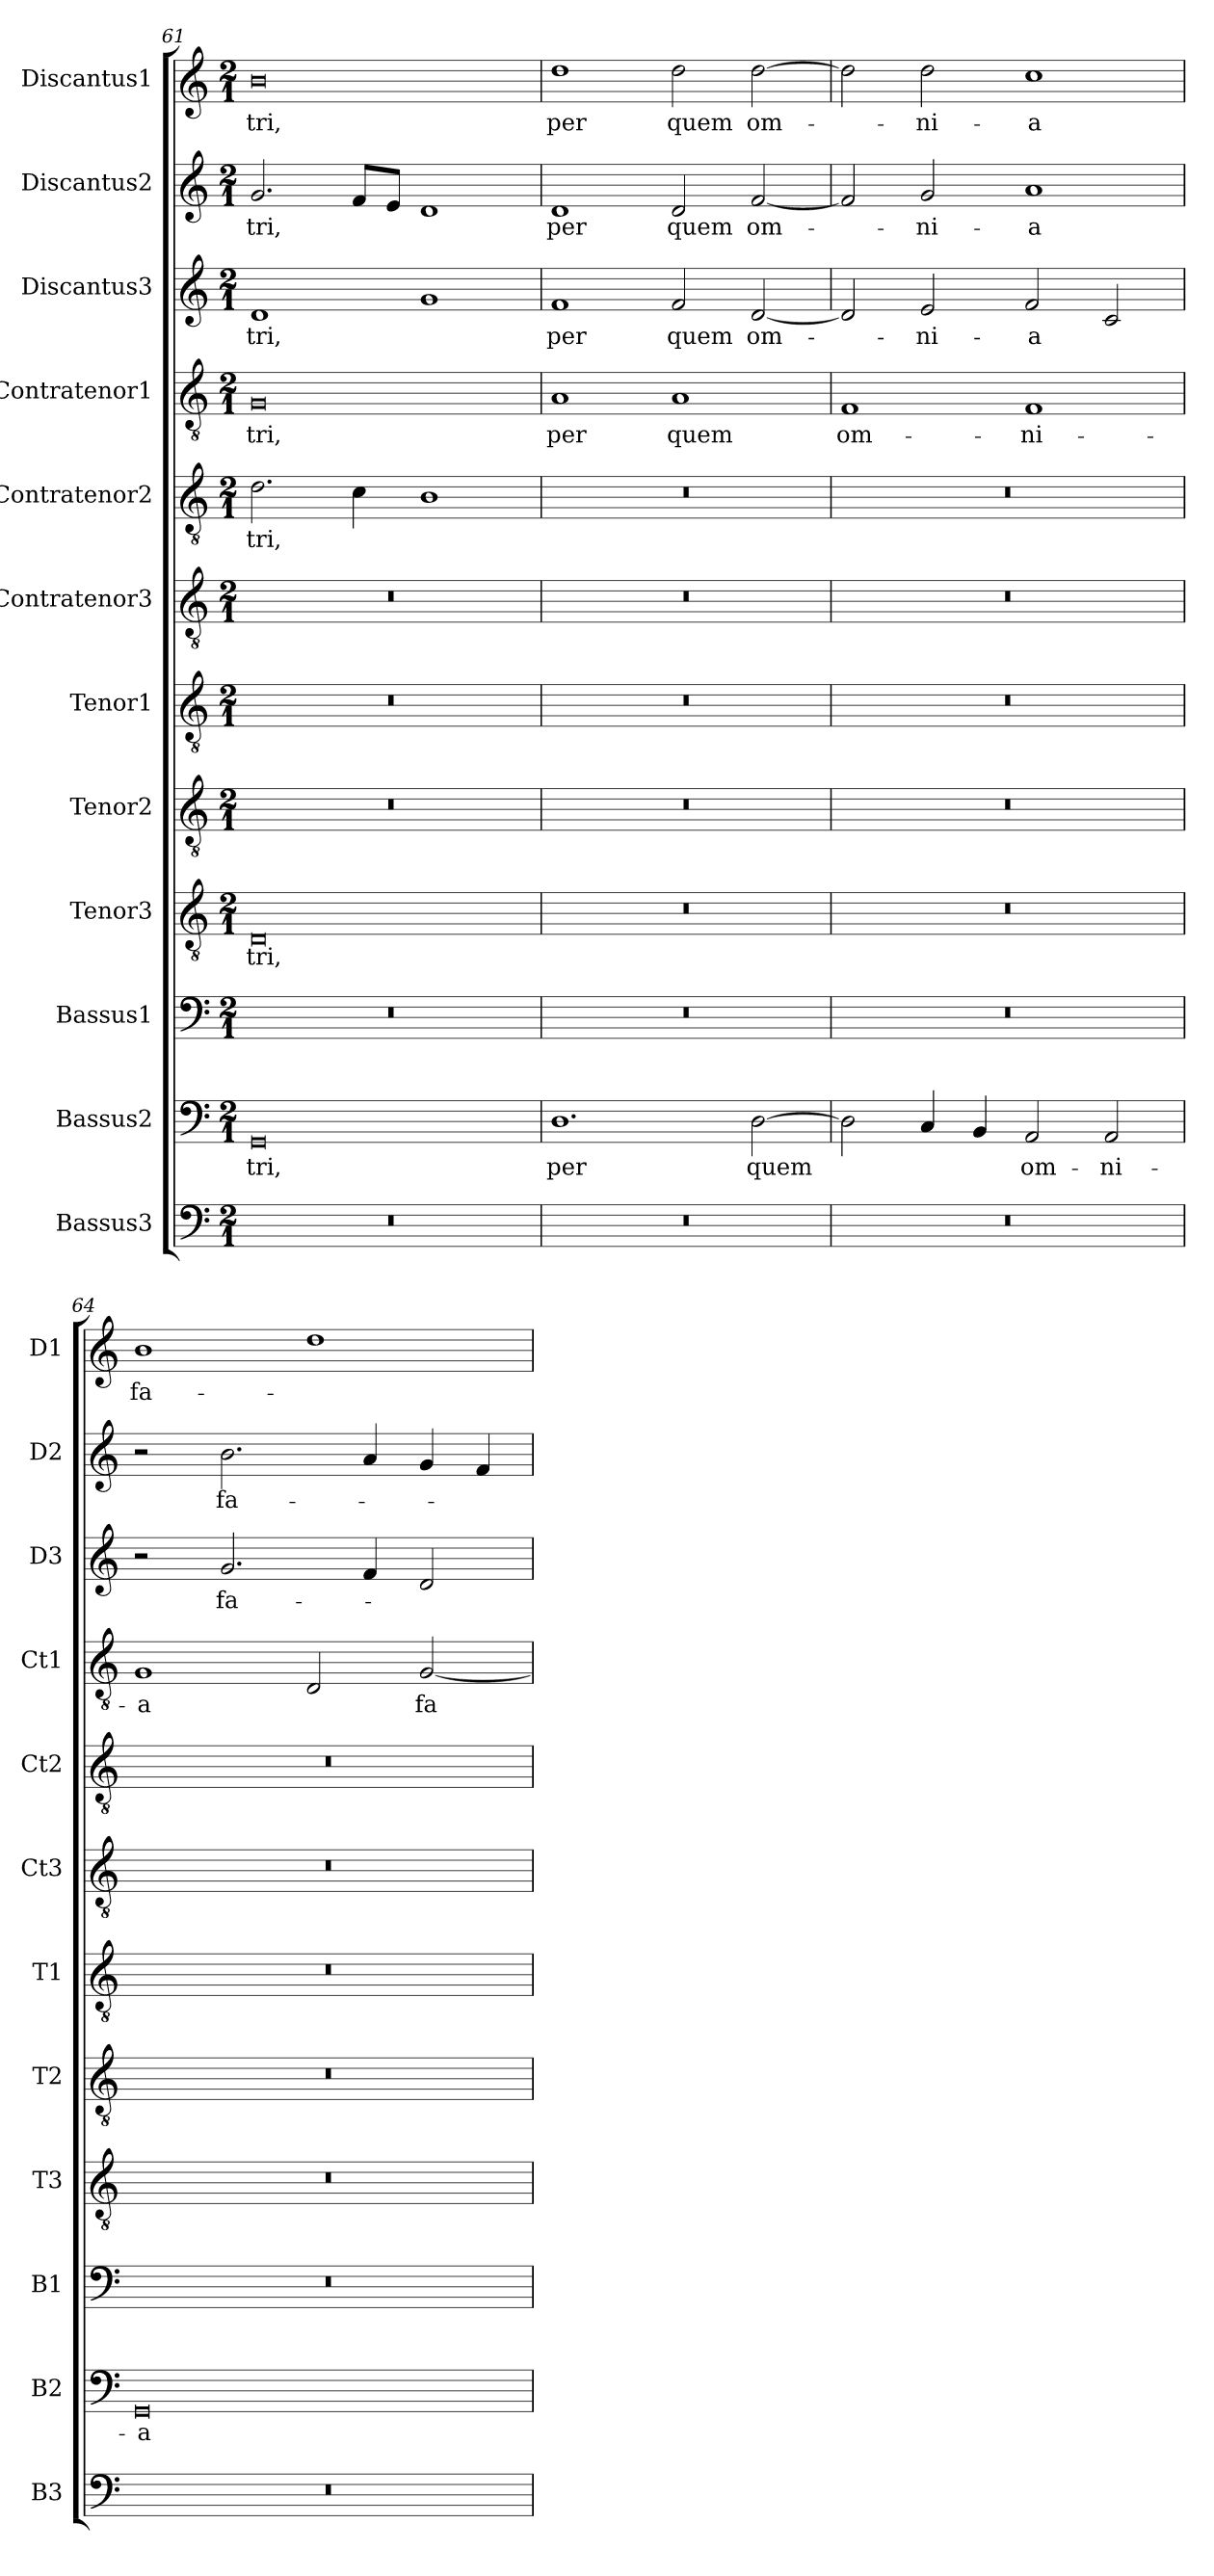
**kern	**kern	**text	**kern	**kern	**text	**kern	**kern	**kern	**kern	**text	**kern	**text	**kern	**text	**kern	**text	**kern	**text
*part12	*part11	*part11	*part10	*part9	*part9	*part8	*part7	*part6	*part5	*part5	*part4	*part4	*part3	*part3	*part2	*part2	*part1	*part1
*staff12	*staff11	*staff11	*staff10	*staff9	*staff9	*staff8	*staff7	*staff6	*staff5	*staff5	*staff4	*staff4	*staff3	*staff3	*staff2	*staff2	*staff1	*staff1
*I"Bassus3	*I"Bassus2	*	*I"Bassus1	*I"Tenor3	*	*I"Tenor2	*I"Tenor1	*I"Contratenor3	*I"Contratenor2	*	*I"Contratenor1	*	*I"Discantus3	*	*I"Discantus2	*	*I"Discantus1	*
*I'B3	*I'B2	*	*I'B1	*I'T3	*	*I'T2	*I'T1	*I'Ct3	*I'Ct2	*	*I'Ct1	*	*I'D3	*	*I'D2	*	*I'D1	*
*clefF4	*clefF4	*	*clefF4	*clefGv2	*	*clefGv2	*clefGv2	*clefGv2	*clefGv2	*	*clefGv2	*	*clefG2	*	*clefG2	*	*clefG2	*
*k[]	*k[]	*	*k[]	*k[]	*	*k[]	*k[]	*k[]	*k[]	*	*k[]	*	*k[]	*	*k[]	*	*k[]	*
*M2/1	*M2/1	*	*M2/1	*M2/1	*	*M2/1	*M2/1	*M2/1	*M2/1	*	*M2/1	*	*M2/1	*	*M2/1	*	*M2/1	*
=61	=61	=61	=61	=61	=61	=61	=61	=61	=61	=61	=61	=61	=61	=61	=61	=61	=61	=61
0r	0GG	-tri,	0r	0D	-tri,	0r	0r	0r	2.d	-tri,	0G	-tri,	1d	-tri,	2.g	-tri,	0b	-tri,
.	.	.	.	.	.	.	.	.	4c	.	.	.	.	.	8fL	.	.	.
.	.	.	.	.	.	.	.	.	.	.	.	.	.	.	8eJ	.	.	.
.	.	.	.	.	.	.	.	.	1B	.	.	.	1g	.	1d	.	.	.
=62	=62	=62	=62	=62	=62	=62	=62	=62	=62	=62	=62	=62	=62	=62	=62	=62	=62	=62
0r	1.D	per	0r	0r	.	0r	0r	0r	0r	.	1A	per	1f	per	1d	per	1dd	per
.	.	.	.	.	.	.	.	.	.	.	1A	quem	2f	quem	2d	quem	2dd	quem
.	[2D	quem	.	.	.	.	.	.	.	.	.	.	[2d	om-	[2f	om-	[2dd	om-
=63	=63	=63	=63	=63	=63	=63	=63	=63	=63	=63	=63	=63	=63	=63	=63	=63	=63	=63
0r	2D]	.	0r	0r	.	0r	0r	0r	0r	.	1F	om-	2d]	.	2f]	.	2dd]	.
.	4C	.	.	.	.	.	.	.	.	.	.	.	2e	-ni-	2g	-ni-	2dd	-ni-
.	4BB	.	.	.	.	.	.	.	.	.	.	.	.	.	.	.	.	.
.	2AA	om-	.	.	.	.	.	.	.	.	1F	-ni-	2f	-a	1a	-a	1cc	-a
.	2AA	-ni-	.	.	.	.	.	.	.	.	.	.	2c	.	.	.	.	.
=64	=64	=64	=64	=64	=64	=64	=64	=64	=64	=64	=64	=64	=64	=64	=64	=64	=64	=64
0r	0GG	-a	0r	0r	.	0r	0r	0r	0r	.	1G	-a	2r	.	2r	.	1b	fa-
.	.	.	.	.	.	.	.	.	.	.	.	.	2.g	fa-	2.b	fa-	.	.
.	.	.	.	.	.	.	.	.	.	.	2D	.	.	.	.	.	1dd	.
.	.	.	.	.	.	.	.	.	.	.	.	.	4f	.	4a	.	.	.
.	.	.	.	.	.	.	.	.	.	.	[2G	fa-	2d	.	4g	.	.	.
.	.	.	.	.	.	.	.	.	.	.	.	.	.	.	4f	.	.	.
=	=	=	=	=	=	=	=	=	=	=	=	=	=	=	=	=	=	=
*-	*-	*-	*-	*-	*-	*-	*-	*-	*-	*-	*-	*-	*-	*-	*-	*-	*-	*-
